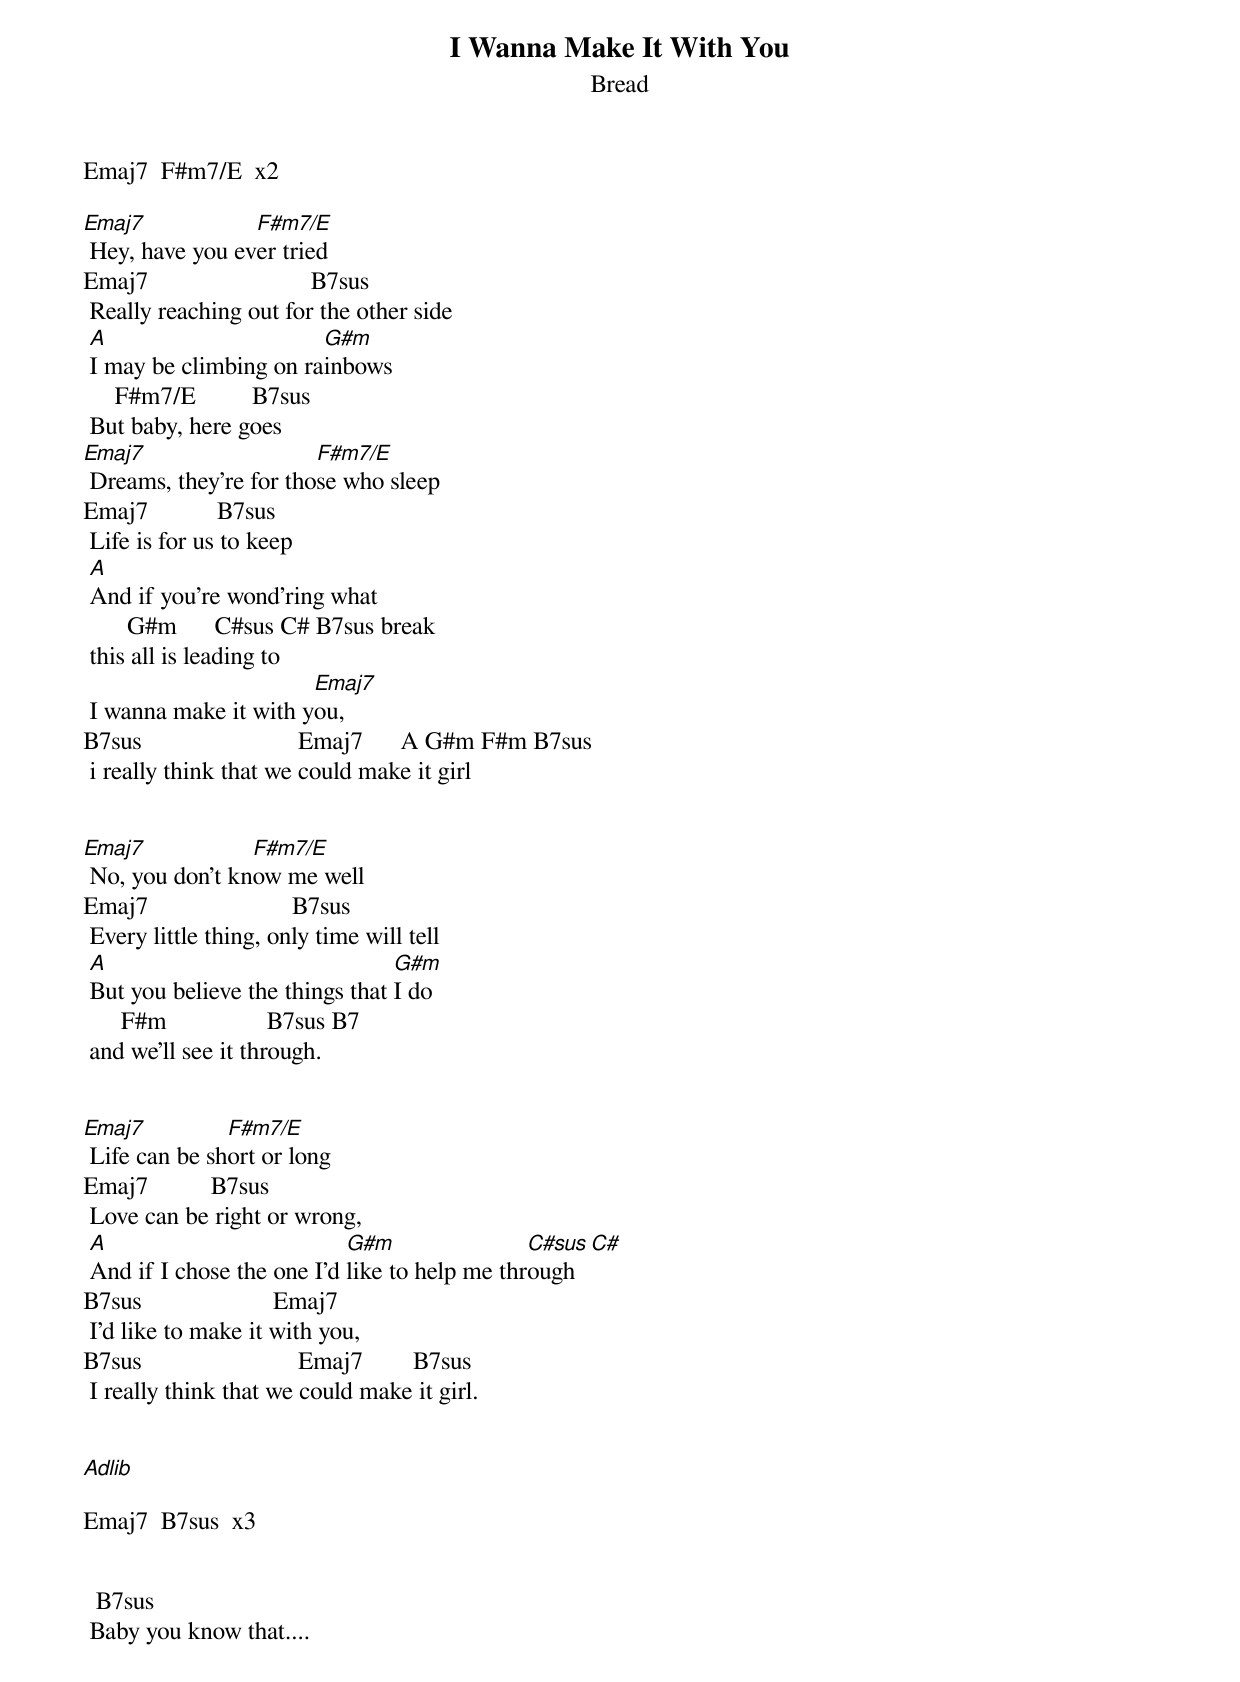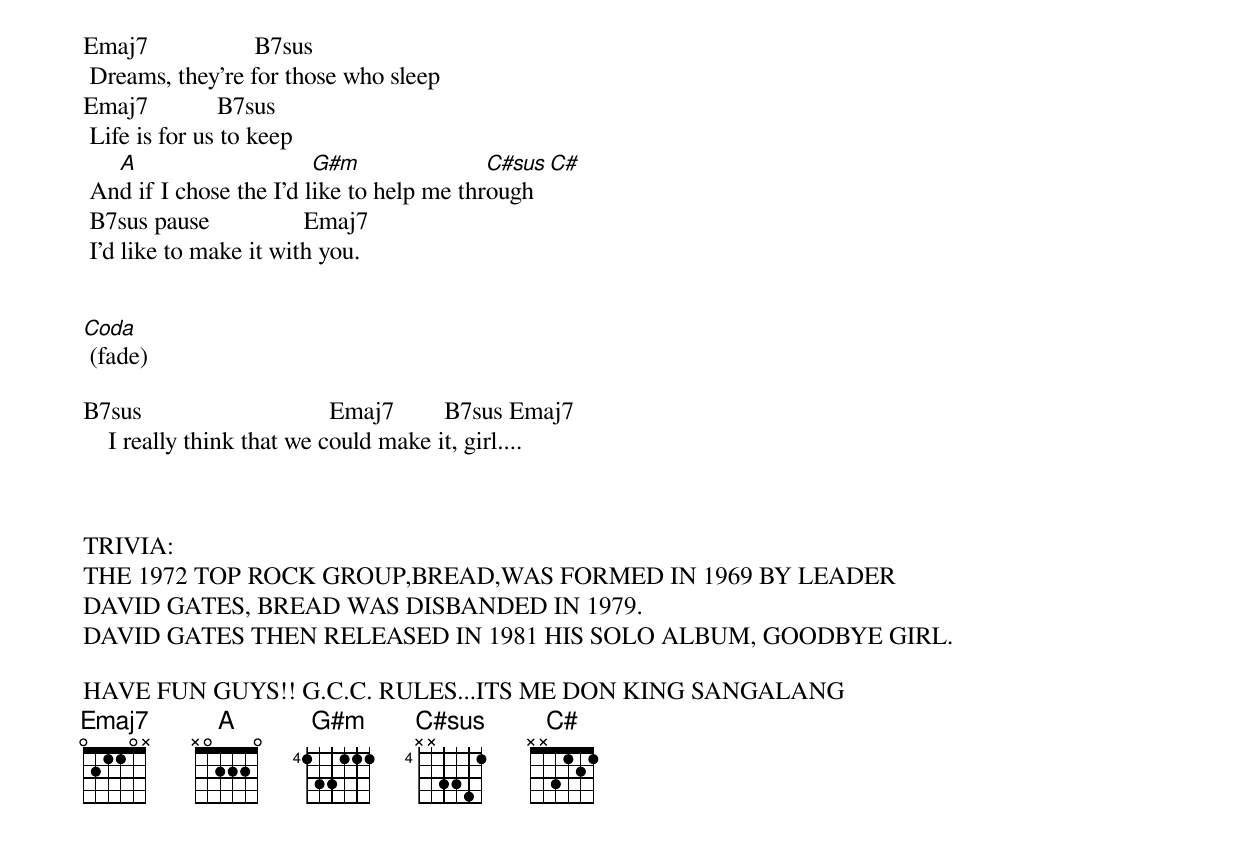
{title:I Wanna Make It With You}
{subtitle:Bread}

Emaj7  F#m7/E  x2

[Emaj7] Hey, have you ev[F#m7/E]er tried
Emaj7                          B7sus
 Really reaching out for the other side
 [A]I may be climbing on ra[G#m]inbows
     F#m7/E         B7sus
 But baby, here goes
[Emaj7] Dreams, they're for tho[F#m7/E]se who sleep
Emaj7           B7sus
 Life is for us to keep
 [A]And if you're wond'ring what
       G#m      C#sus C# B7sus break
 this all is leading to
 I wanna make it with y[Emaj7]ou,
B7sus                         Emaj7      A G#m F#m B7sus
 i really think that we could make it girl


[Emaj7] No, you don't kn[F#m7/E]ow me well
Emaj7                       B7sus
 Every little thing, only time will tell
 [A]But you believe the things that [G#m]I do
      F#m                B7sus B7
 and we'll see it through.


[Emaj7] Life can be sh[F#m7/E]ort or long
Emaj7          B7sus
 Love can be right or wrong,
 [A]And if I chose the one I'd [G#m]like to help me thr[C#sus]ough [C#]
B7sus                     Emaj7
 I'd like to make it with you,
B7sus                         Emaj7        B7sus
 I really think that we could make it girl.


[Adlib]

Emaj7  B7sus  x3


  B7sus
 Baby you know that....
Emaj7                 B7sus
 Dreams, they're for those who sleep
Emaj7           B7sus
 Life is for us to keep
 An[A]d if I chose the I'd l[G#m]ike to help me thr[C#sus]ough [C#]
 B7sus pause               Emaj7
 I'd like to make it with you.


[Coda] (fade)

B7sus                              Emaj7        B7sus Emaj7
    I really think that we could make it, girl....



TRIVIA:
THE 1972 TOP ROCK GROUP,BREAD,WAS FORMED IN 1969 BY LEADER
DAVID GATES, BREAD WAS DISBANDED IN 1979.
DAVID GATES THEN RELEASED IN 1981 HIS SOLO ALBUM, GOODBYE GIRL.

HAVE FUN GUYS!! G.C.C. RULES...ITS ME DON KING SANGALANG
